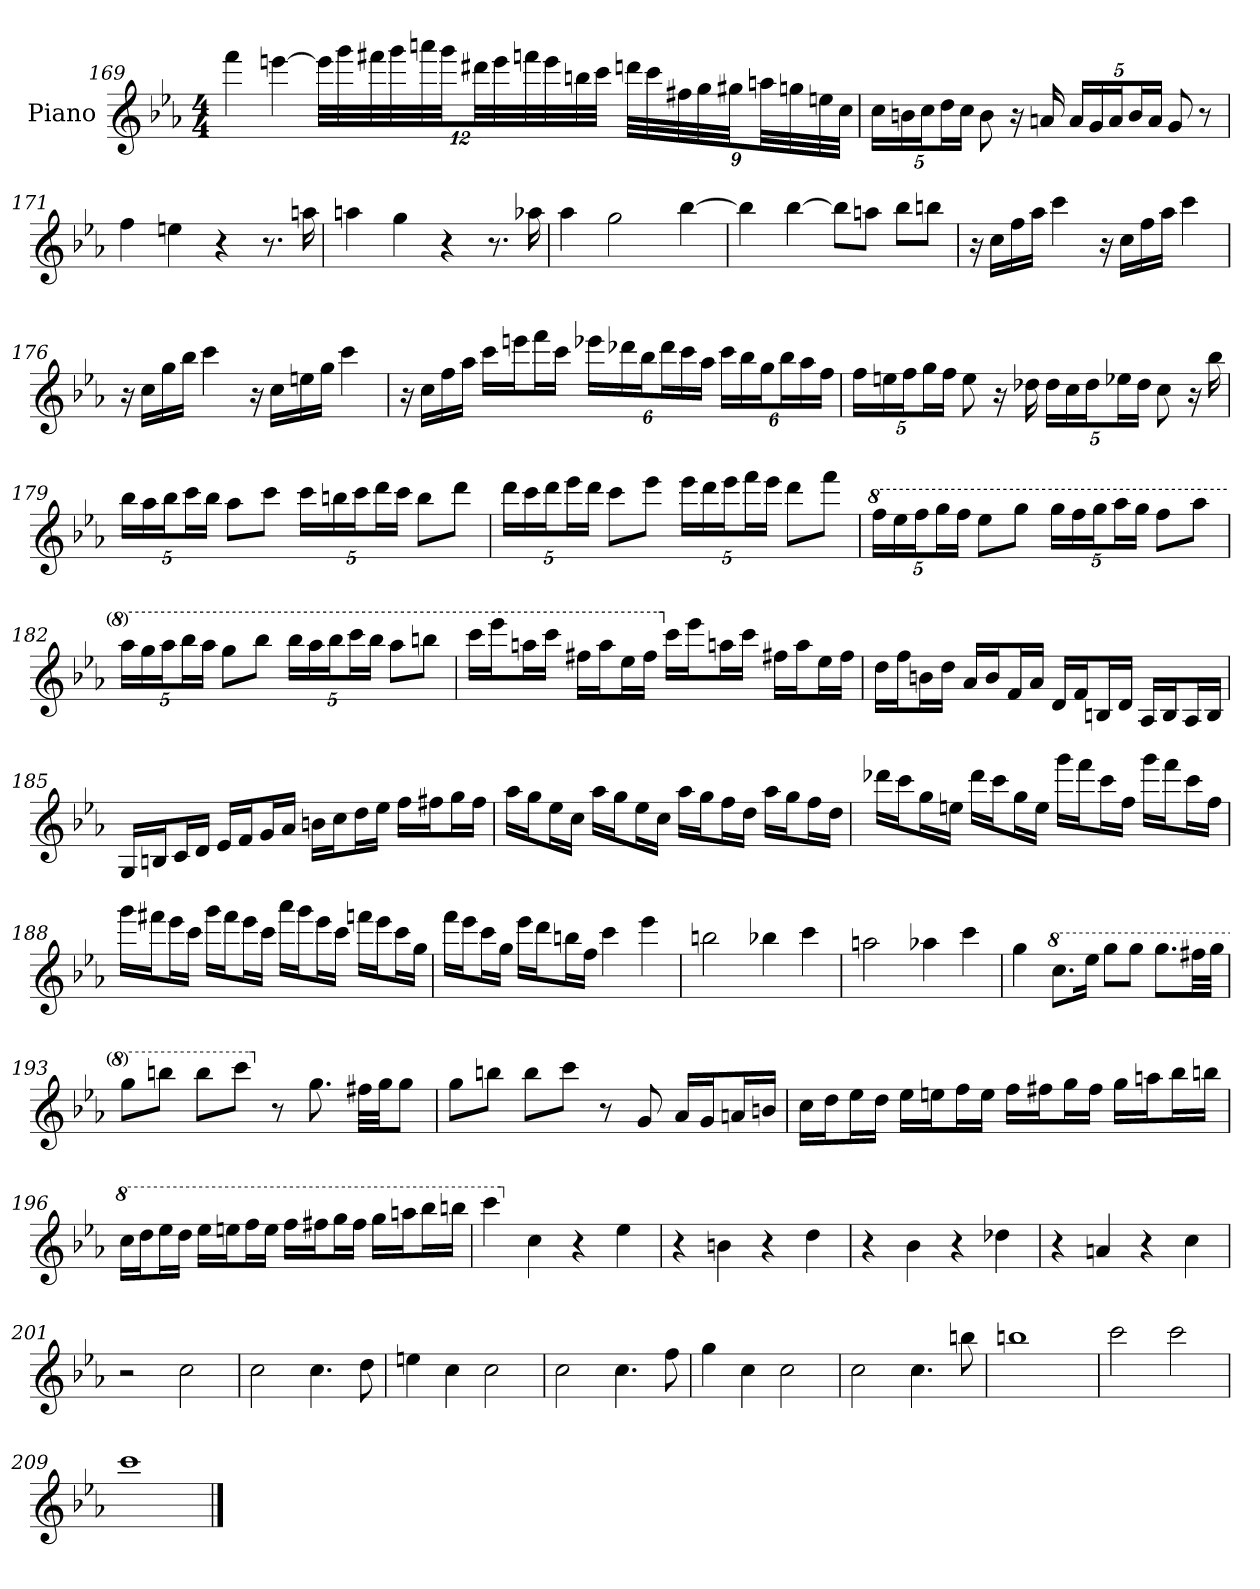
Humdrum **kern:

**kern
*part1
*staff1
*I"Piano
*I'Pno
*clefG2
*k[b-e-a-]
*M4/4
=169
4fff
[4eeen
*MM50
48eee\LLL]
48ggg\
48fff#X\
48ggg\
48aaan\
48ggg\JJ
48ddd#X\LL
48eee\
48fffn\
48eee\
48bbn\
48ccc\JJJ
36dddn\LLL
36ccc\
36ff#X\
36gg\
36gg#X\JJ
36aan\LL
36ggn\
36een\
36cc\JJJ
=170
20cc\LL
20bn\
20cc\J
20dd\L
20cc\JJ
8b
16r
16an
20a/LL
20g/
20a/J
20b/L
20a/JJ
8g
8r
=171
4ff
4een
4r
8.r
16aan
=172
4aan
4gg
4r
*MM120
8.r
16aa-X
=173
4aa-
2gg
[4bb-
=174
4bb-]
[4bb-
8bb-\L]
8aan\J
8bb-\L
8bbn\J
=175
16r
16cc\LL
16ff\
16aa-\JJ
4ccc
16r
16cc\LL
16ff\
16aa-\JJ
4ccc
=176
16r
16cc\LL
16gg\
16bb-\JJ
4ccc
16r
16cc\LL
16een\
16gg\JJ
4ccc
=177
*MM80
16r
16cc\LL
16ff\
16aa-\JJ
16ccc\LL
16eeen\J
16fff\L
16ccc\JJ
24eee-X\LL
24ddd-X\
24bb-\J
24ddd-\L
24ccc\
24aa-\JJ
24ccc\LL
24bb-\
24gg\J
24bb-\L
24aa-\
24ff\JJ
=178
20ff\LL
20een\
20ff\J
20gg\L
20ff\JJ
8ee
16r
16dd-X
20dd-\LL
20cc\
20dd-\J
20ee-X\L
20dd-\JJ
8cc
16r
16bb-
=179
*MM90
20bb-\LL
20aa-\
20bb-\J
20ccc\L
20bb-\JJ
8aa-\L
8ccc\J
20ccc\LL
20bbn\
20ccc\J
20ddd\L
20ccc\JJ
8bb\L
8ddd\J
=180
*MM100
20ddd\LL
20ccc\
20ddd\J
20eee-\L
20ddd\JJ
8ccc\L
8eee-\J
20eee-\LL
20ddd\
20eee-\J
20fff\L
20eee-\JJ
8ddd\L
8fff\J
=181
*8va
*MM105
20fff\LL
20eee-\
20fff\J
20ggg\L
20fff\JJ
8eee-\L
8ggg\J
20ggg\LL
20fff\
20ggg\J
20aaa-\L
20ggg\JJ
8fff\L
8aaa-\J
=182
*MM110
20aaa-\LL
20ggg\
20aaa-\J
20bbb-\L
20aaa-\JJ
8ggg\L
8bbb-\J
20bbb-\LL
20aaa-\
20bbb-\J
20cccc\L
20bbb-\JJ
8aaa-\L
8bbbn\J
=183
*MM120
16cccc\LL
16eeee-\J
16aaan\L
16cccc\JJ
16fff#X\LL
16aaa\J
16eee-\L
16fff#\JJ
*X8va
16ccc\LL
16eee-\J
16aan\L
16ccc\JJ
16ff#X\LL
16aa\J
16ee-\L
16ff#\JJ
=184
16dd\LL
16ff\J
16bn\L
16dd\JJ
16a-/LL
16b/J
16f/L
16a-/JJ
16d/LL
16f/J
16Bn/L
16d/JJ
16A-/LL
16B/J
16A-/L
16B/JJ
=185
16G/LL
16Bn/J
16c/L
16d/JJ
16e-/LL
16f/J
16g/L
16a-/JJ
16bn\LL
16cc\J
16dd\L
16ee-\JJ
16ff\LL
16ff#X\J
16gg\L
16ff#\JJ
=186
16aa-\LL
16gg\J
16ee-\L
16cc\JJ
16aa-\LL
16gg\J
16ee-\L
16cc\JJ
16aa-\LL
16gg\J
16ff\L
16dd\JJ
16aa-\LL
16gg\J
16ff\L
16dd\JJ
=187
16ddd-X\LL
16ccc\J
16gg\L
16een\JJ
16ddd-\LL
16ccc\J
16gg\L
16ee\JJ
16ggg\LL
16fff\J
16ccc\L
16ff\JJ
16ggg\LL
16fff\J
16ccc\L
16ff\JJ
=188
16ggg\LL
16fff#X\J
16eee-\L
16ccc\JJ
16ggg\LL
16fff#\J
16eee-\L
16ccc\JJ
16aaa-\LL
16ggg\J
16eee-\L
16ccc\JJ
16fffn\LL
16eee-\J
16ccc\L
16gg\JJ
=189
16fff\LL
16eee-\J
16ccc\L
16gg\JJ
16eee-\LL
16ddd\J
16bbn\L
16ff\JJ
4ccc
4eee-
=190
2bbn
4bb-X
4ccc
=191
2aan
4aa-X
4ccc
=192
4gg
*8va
8.ccc\L
16eee-\Jk
8ggg\L
8ggg\J
8.ggg\L
32fff#X\LL
32ggg\JJJ
=193
8ggg\L
8bbbn\J
8bbb\L
8cccc\J
*X8va
8r
8.gg
32ff#X\LLL
32gg\JJ
8gg\J
=194
8gg\L
8bbn\J
8bb\L
8ccc\J
8r
8g
16a-/LL
16g/J
16an/L
16bn/JJ
=195
16cc\LL
16dd\J
16ee-\L
16dd\JJ
16ee-\LL
16een\J
16ff\L
16ee\JJ
16ff\LL
16ff#X\J
16gg\L
16ff#\JJ
16gg\LL
16aan\J
16bb-\L
16bbn\JJ
=196
*8va
16ccc\LL
16ddd\J
16eee-\L
16ddd\JJ
16eee-\LL
16eeen\J
16fff\L
16eee\JJ
16fff\LL
16fff#X\J
16ggg\L
16fff#\JJ
16ggg\LL
16aaan\J
16bbb-\L
16bbbn\JJ
=197
4cccc
*X8va
4cc
4r
4ee-
=198
4r
4bn
4r
4dd
=199
4r
4b-
4r
4dd-X
=200
4r
4an
4r
4cc
=201
2r
2cc
=202
2cc
4.cc
8dd
=203
4een
4cc
2cc
=204
2cc
4.cc
8ff
=205
4gg
4cc
2cc
=206
2cc
4.cc
8bbn
=207
1bbn
=208
2ccc
2ccc
=209
1ccc
==
*-
